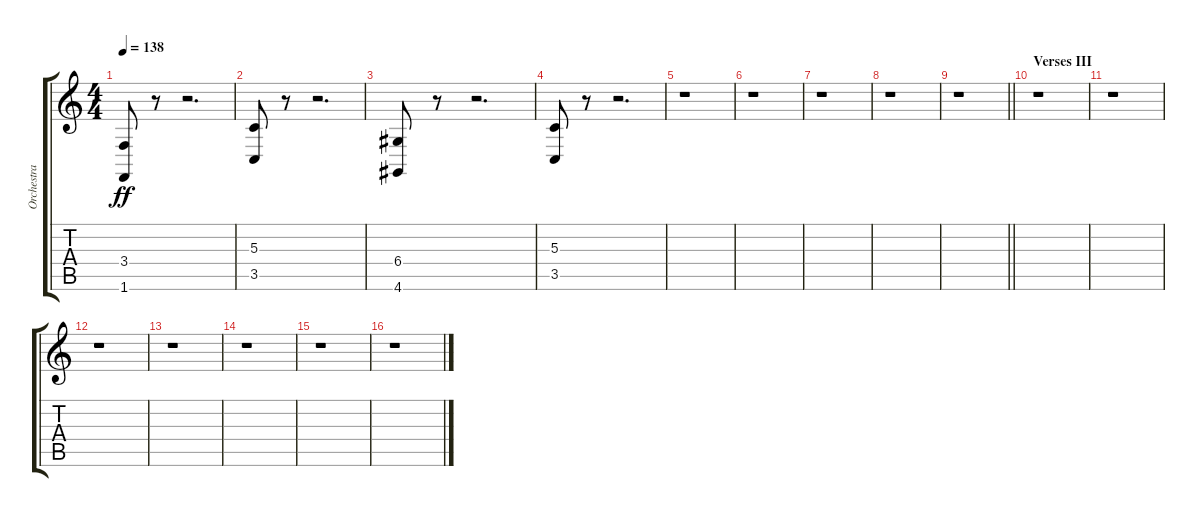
\track ("Orchestra" "Orchestra") {instrument orchestrahit}
\staff {score tabs}
\tuning (E4 B3 G3 D3 A2 E2) {hide}
\ts (4 4)
\tempo 138
\clef g2
\ks c
(3.4 1.6).8{dy ff} r.8 r.2{d} |
(5.3 3.5).8 r.8 r.2{d} |
(6.4 4.6).8 r.8 r.2{d} |
(5.3 3.5).8 r.8 r.2{d} |
r.1 |
r.1 |
r.1 |
r.1 |
\barLineRight lightlight
r.1 |
\section ("" "Verses III")
r.1 |
r.1 |
r.1 |
r.1 |
r.1 |
r.1 |
r.1
